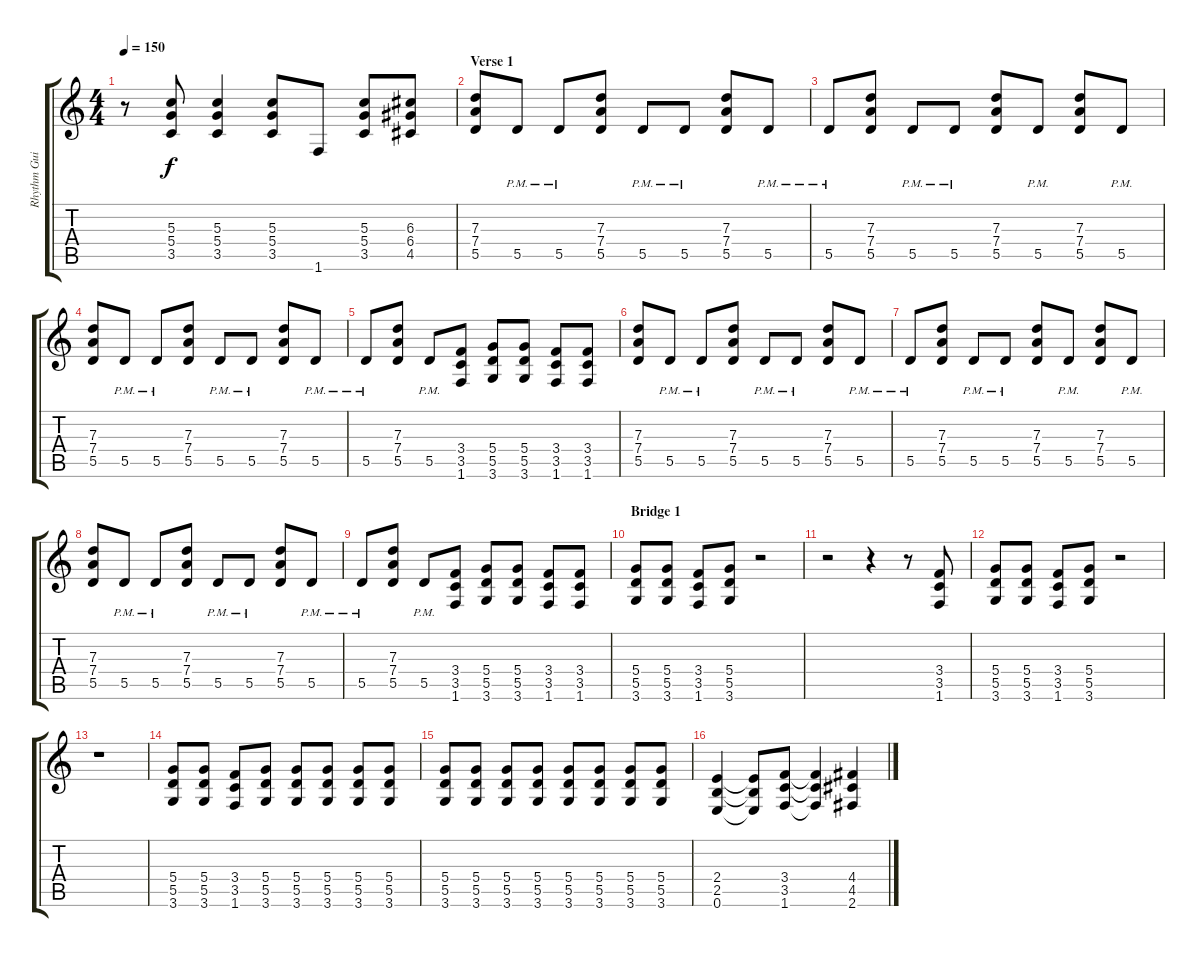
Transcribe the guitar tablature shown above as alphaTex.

\track ("Rhythm Guitar" "Rhythm Gui") {instrument overdrivenguitar}
\staff {score tabs}
\tuning (E4 B3 G3 D3 A2 E2) {hide}
\ts (4 4)
\tempo 150
\clef g2
\ks c
r.8{dy f} (5.3 5.4 3.5).8 (5.3 5.4 3.5).4 (5.3 5.4 3.5).8 1.6.8 (5.3 5.4 3.5).8 (6.3 6.4 4.5).8 |
\section ("" "Verse 1")
(7.3 7.4 5.5).8 5.5{pm}.8 5.5{pm}.8 (7.3 7.4 5.5).8 5.5{pm}.8 5.5{pm}.8 (7.3 7.4 5.5).8 5.5{pm}.8 |
5.5{pm}.8 (7.3 7.4 5.5).8 5.5{pm}.8 5.5{pm}.8 (7.3 7.4 5.5).8 5.5{pm}.8 (7.3 7.4 5.5).8 5.5{pm}.8 |
(7.3 7.4 5.5).8 5.5{pm}.8 5.5{pm}.8 (7.3 7.4 5.5).8 5.5{pm}.8 5.5{pm}.8 (7.3 7.4 5.5).8 5.5{pm}.8 |
5.5{pm}.8 (7.3 7.4 5.5).8 5.5{pm}.8 (3.4 3.5 1.6).8 (5.4 5.5 3.6).8 (5.4 5.5 3.6).8 (3.4 3.5 1.6).8 (3.4 3.5 1.6).8 |
(7.3 7.4 5.5).8 5.5{pm}.8 5.5{pm}.8 (7.3 7.4 5.5).8 5.5{pm}.8 5.5{pm}.8 (7.3 7.4 5.5).8 5.5{pm}.8 |
5.5{pm}.8 (7.3 7.4 5.5).8 5.5{pm}.8 5.5{pm}.8 (7.3 7.4 5.5).8 5.5{pm}.8 (7.3 7.4 5.5).8 5.5{pm}.8 |
(7.3 7.4 5.5).8 5.5{pm}.8 5.5{pm}.8 (7.3 7.4 5.5).8 5.5{pm}.8 5.5{pm}.8 (7.3 7.4 5.5).8 5.5{pm}.8 |
5.5{pm}.8 (7.3 7.4 5.5).8 5.5{pm}.8 (3.4 3.5 1.6).8 (5.4 5.5 3.6).8 (5.4 5.5 3.6).8 (3.4 3.5 1.6).8 (3.4 3.5 1.6).8 |
\section ("" "Bridge 1")
(5.4 5.5 3.6).8 (5.4 5.5 3.6).8 (3.4 3.5 1.6).8 (5.4 5.5 3.6).8 r.2 |
r.2 r.4 r.8 (3.4 3.5 1.6).8 |
(5.4 5.5 3.6).8 (5.4 5.5 3.6).8 (3.4 3.5 1.6).8 (5.4 5.5 3.6).8 r.2 |
r.1 |
(5.4 5.5 3.6).8 (5.4 5.5 3.6).8 (3.4 3.5 1.6).8 (5.4 5.5 3.6).8 (5.4 5.5 3.6).8 (5.4 5.5 3.6).8 (5.4 5.5 3.6).8 (5.4 5.5 3.6).8 |
(5.4 5.5 3.6).8 (5.4 5.5 3.6).8 (5.4 5.5 3.6).8 (5.4 5.5 3.6).8 (5.4 5.5 3.6).8 (5.4 5.5 3.6).8 (5.4 5.5 3.6).8 (5.4 5.5 3.6).8 |
(2.4 2.5 0.6).4 (2.4{t} 2.5{t} 0.6{t}).8 (3.4 3.5 1.6).8 (3.4{t} 3.5{t} 1.6{t}).4 (4.4 4.5 2.6).4
